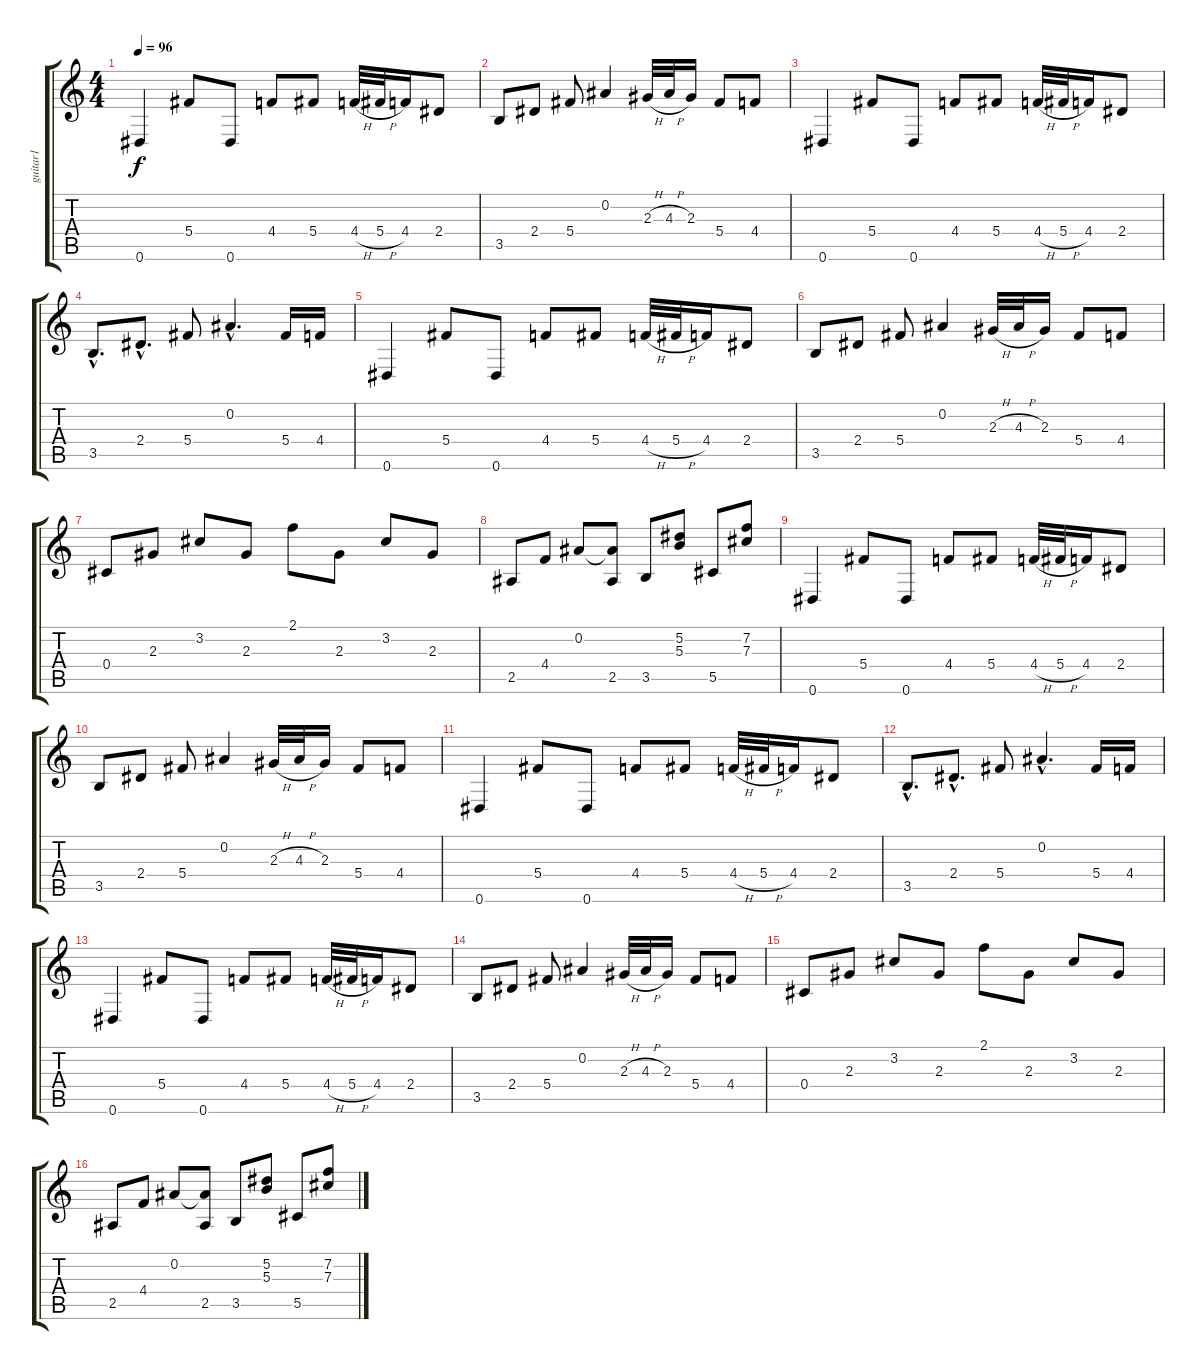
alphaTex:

\track ("guitar1" "guitar1") {instrument overdrivenguitar}
\staff {score tabs}
\tuning (Eb4 Bb3 Gb3 Db3 Ab2 Eb2) {hide}
\ts (4 4)
\tempo 96
\clef g2
\ks c
0.6.4{dy f instrument acousticguitarsteel} 5.4.8 0.6.8 4.4.8 5.4.8 4.4{h}.32 5.4{h}.32 4.4.16 2.4.8 |
3.5.8 2.4.8 5.4.8 0.2.4 2.3{h}.32 4.3{h}.32 2.3.16 5.4.8 4.4.8 |
0.6.4 5.4.8 0.6.8 4.4.8 5.4.8 4.4{h}.32 5.4{h}.32 4.4.16 2.4.8 |
3.5{hac}.8{d} 2.4{hac}.8{d} 5.4.8 0.2{hac}.4{d} 5.4.16 4.4.16 |
0.6.4 5.4.8 0.6.8 4.4.8 5.4.8 4.4{h}.32 5.4{h}.32 4.4.16 2.4.8 |
3.5.8 2.4.8 5.4.8 0.2.4 2.3{h}.32 4.3{h}.32 2.3.16 5.4.8 4.4.8 |
0.4.8 2.3.8 3.2.8 2.3.8 2.1.8 2.3.8 3.2.8 2.3.8 |
2.5.8 4.4.8 0.2.8 (0.2{t} 2.5).8 3.5.8 (5.2 5.3).8 5.5.8 (7.2 7.3).8 |
0.6.4 5.4.8 0.6.8 4.4.8 5.4.8 4.4{h}.32 5.4{h}.32 4.4.16 2.4.8 |
3.5.8 2.4.8 5.4.8 0.2.4 2.3{h}.32 4.3{h}.32 2.3.16 5.4.8 4.4.8 |
0.6.4 5.4.8 0.6.8 4.4.8 5.4.8 4.4{h}.32 5.4{h}.32 4.4.16 2.4.8 |
3.5{hac}.8{d} 2.4{hac}.8{d} 5.4.8 0.2{hac}.4{d} 5.4.16 4.4.16 |
0.6.4 5.4.8 0.6.8 4.4.8 5.4.8 4.4{h}.32 5.4{h}.32 4.4.16 2.4.8 |
3.5.8 2.4.8 5.4.8 0.2.4 2.3{h}.32 4.3{h}.32 2.3.16 5.4.8 4.4.8 |
0.4.8 2.3.8 3.2.8 2.3.8 2.1.8 2.3.8 3.2.8 2.3.8 |
2.5.8 4.4.8 0.2.8 (0.2{t} 2.5).8 3.5.8 (5.2 5.3).8 5.5.8 (7.2 7.3).8
